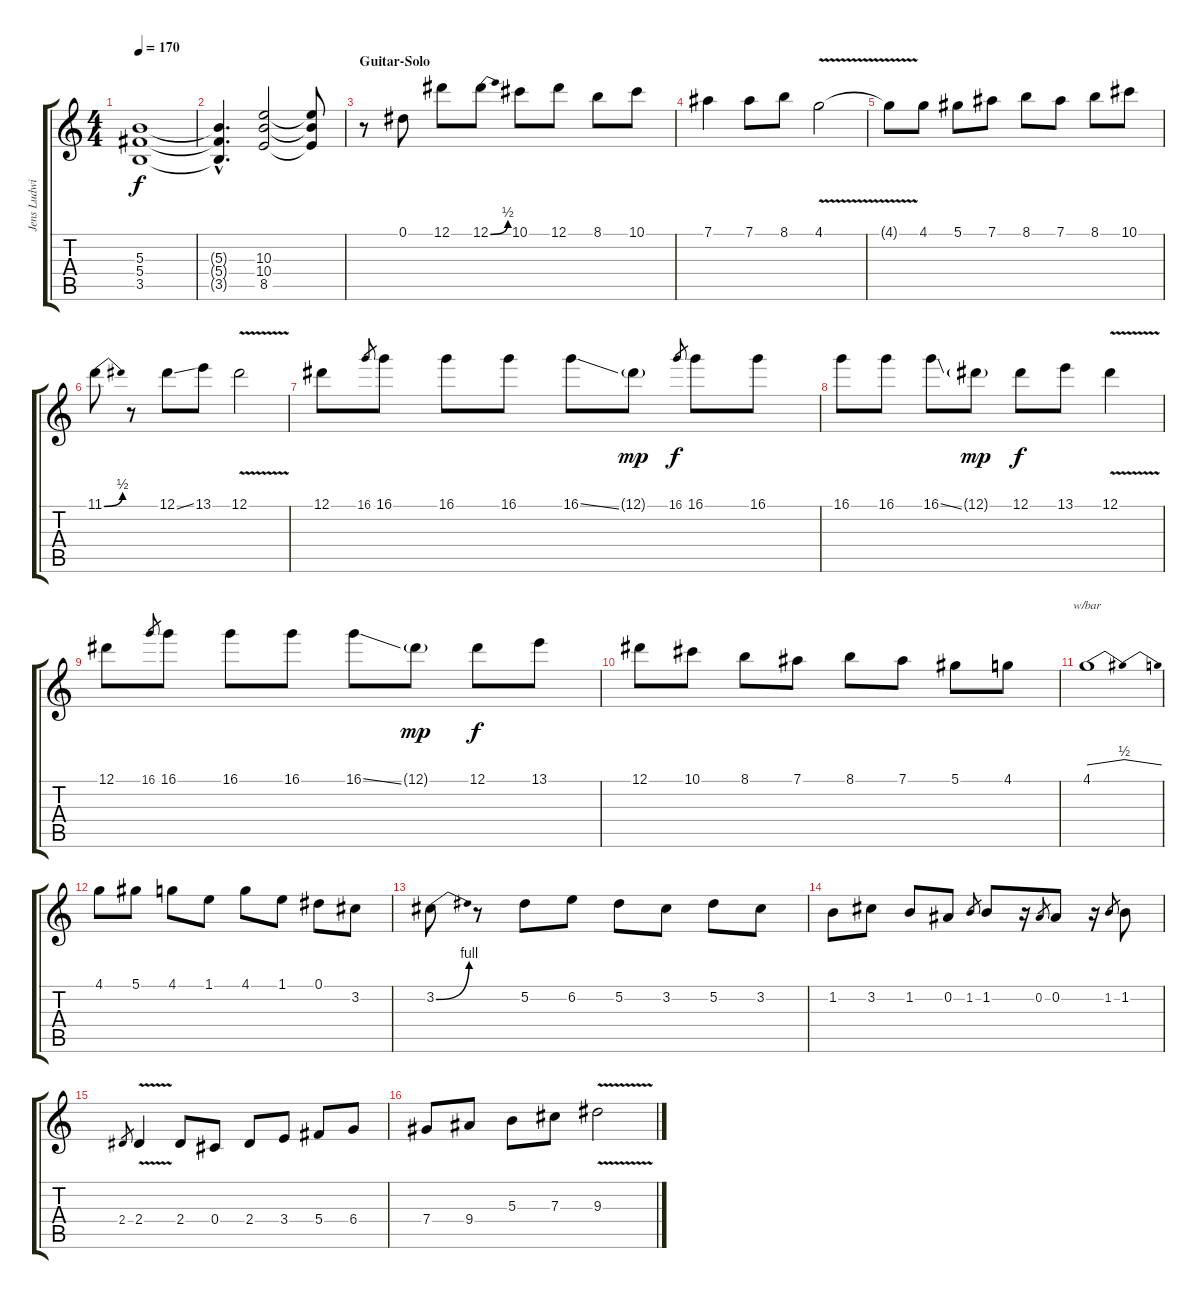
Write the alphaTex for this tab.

\track ("Jens Ludwig (?)" "Jens Ludwi") {instrument distortionguitar}
\staff {score tabs}
\tuning (Eb4 Bb3 Gb3 Db3 Ab2 Eb2) {hide}
\ts (4 4)
\tempo 170
\clef g2
\ks c
(5.3 5.4 3.5).1{dy f} |
(5.3{hac t} 5.4{hac t} 3.5{hac t}).4{d} (10.3 10.4 8.5).2 (10.3{t} 10.4{t} 8.5{t}).8 |
\section ("" "Guitar-Solo")
r.8{volume 16} 0.1.8 12.1.8 12.1{be (bend 0 0 60 2)}.8 10.1.8 12.1.8 8.1.8 10.1.8 |
7.1.4 7.1.8 8.1.8 4.1{v}.2 |
4.1{t}.8 4.1.8 5.1.8 7.1.8 8.1.8 7.1.8 8.1.8 10.1.8 |
11.1{be (bend 0 0 60 2)}.8 r.8 12.1{ss}.8 13.1.8 12.1{v}.2 |
12.1.8 16.1.8{gr} 16.1.8 16.1.8 16.1.8 16.1{ss}.8 12.1{g}.8{dy mp} 16.1.8{gr dy f} 16.1.8 16.1.8 |
16.1.8 16.1.8 16.1{ss}.8 12.1{g}.8{dy mp} 12.1.8{dy f} 13.1.8 12.1{v}.4 |
12.1.8 16.1.8{gr} 16.1.8 16.1.8 16.1.8 16.1{ss}.8 12.1{g}.8{dy mp} 12.1.8{dy f} 13.1.8 |
12.1.8 10.1.8 8.1.8 7.1.8 8.1.8 7.1.8 5.1.8 4.1.8 |
4.1.1{tbe (dip default 0 0 30 2 60 0)} |
4.1.8 5.1.8 4.1.8 1.1.8 4.1.8 1.1.8 0.1.8 3.2.8 |
3.2{be (bend 0 0 60 4)}.8 r.8 5.2.8 6.2.8 5.2.8 3.2.8 5.2.8 3.2.8 |
1.2.8 3.2.8 1.2.8 0.2.8 1.2.8{gr} 1.2.8 r.16 0.2.8{gr} 0.2.8 r.16 1.2.8{gr} 1.2.8 |
2.4.8{gr} 2.4{v}.4 2.4.8 0.4.8 2.4.8 3.4.8 5.4.8 6.4.8 |
7.4.8 9.4.8 5.3.8 7.3.8 9.3{v}.2
